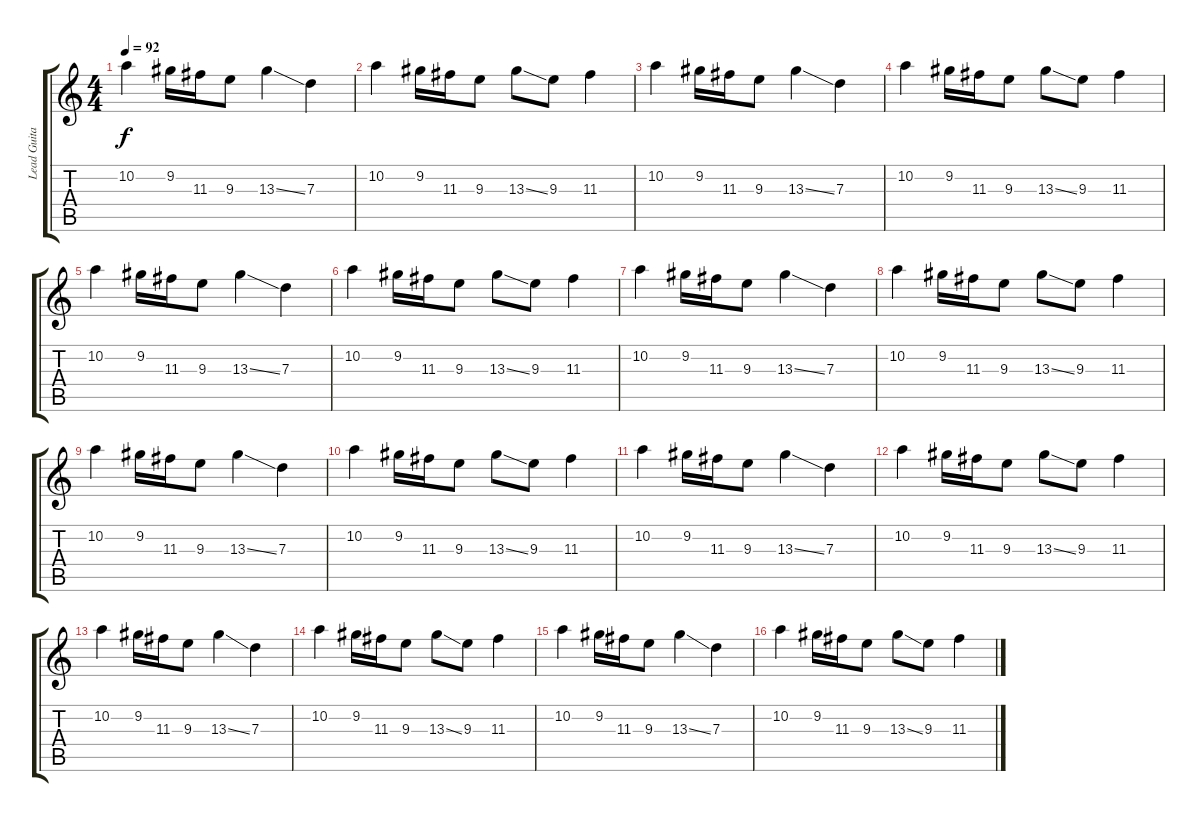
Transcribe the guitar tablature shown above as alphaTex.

\track ("Lead Guitar" "Lead Guita") {instrument electricguitarjazz}
\staff {score tabs}
\tuning (E4 B3 G3 D3 A2 E2) {hide}
\ts (4 4)
\tempo 92
\clef g2
\ks c
10.2.4{dy f} 9.2.16 11.3.16 9.3.8 13.3{ss}.4 7.3.4 |
10.2.4 9.2.16 11.3.16 9.3.8 13.3{ss}.8 9.3.8 11.3.4 |
10.2.4 9.2.16 11.3.16 9.3.8 13.3{ss}.4 7.3.4 |
10.2.4 9.2.16 11.3.16 9.3.8 13.3{ss}.8 9.3.8 11.3.4 |
10.2.4 9.2.16 11.3.16 9.3.8 13.3{ss}.4 7.3.4 |
10.2.4 9.2.16 11.3.16 9.3.8 13.3{ss}.8 9.3.8 11.3.4 |
10.2.4 9.2.16 11.3.16 9.3.8 13.3{ss}.4 7.3.4 |
10.2.4 9.2.16 11.3.16 9.3.8 13.3{ss}.8 9.3.8 11.3.4 |
10.2.4 9.2.16 11.3.16 9.3.8 13.3{ss}.4 7.3.4 |
10.2.4 9.2.16 11.3.16 9.3.8 13.3{ss}.8 9.3.8 11.3.4 |
10.2.4 9.2.16 11.3.16 9.3.8 13.3{ss}.4 7.3.4 |
10.2.4 9.2.16 11.3.16 9.3.8 13.3{ss}.8 9.3.8 11.3.4 |
10.2.4 9.2.16 11.3.16 9.3.8 13.3{ss}.4 7.3.4 |
10.2.4 9.2.16 11.3.16 9.3.8 13.3{ss}.8 9.3.8 11.3.4 |
10.2.4 9.2.16 11.3.16 9.3.8 13.3{ss}.4 7.3.4 |
10.2.4 9.2.16 11.3.16 9.3.8 13.3{ss}.8 9.3.8 11.3.4
